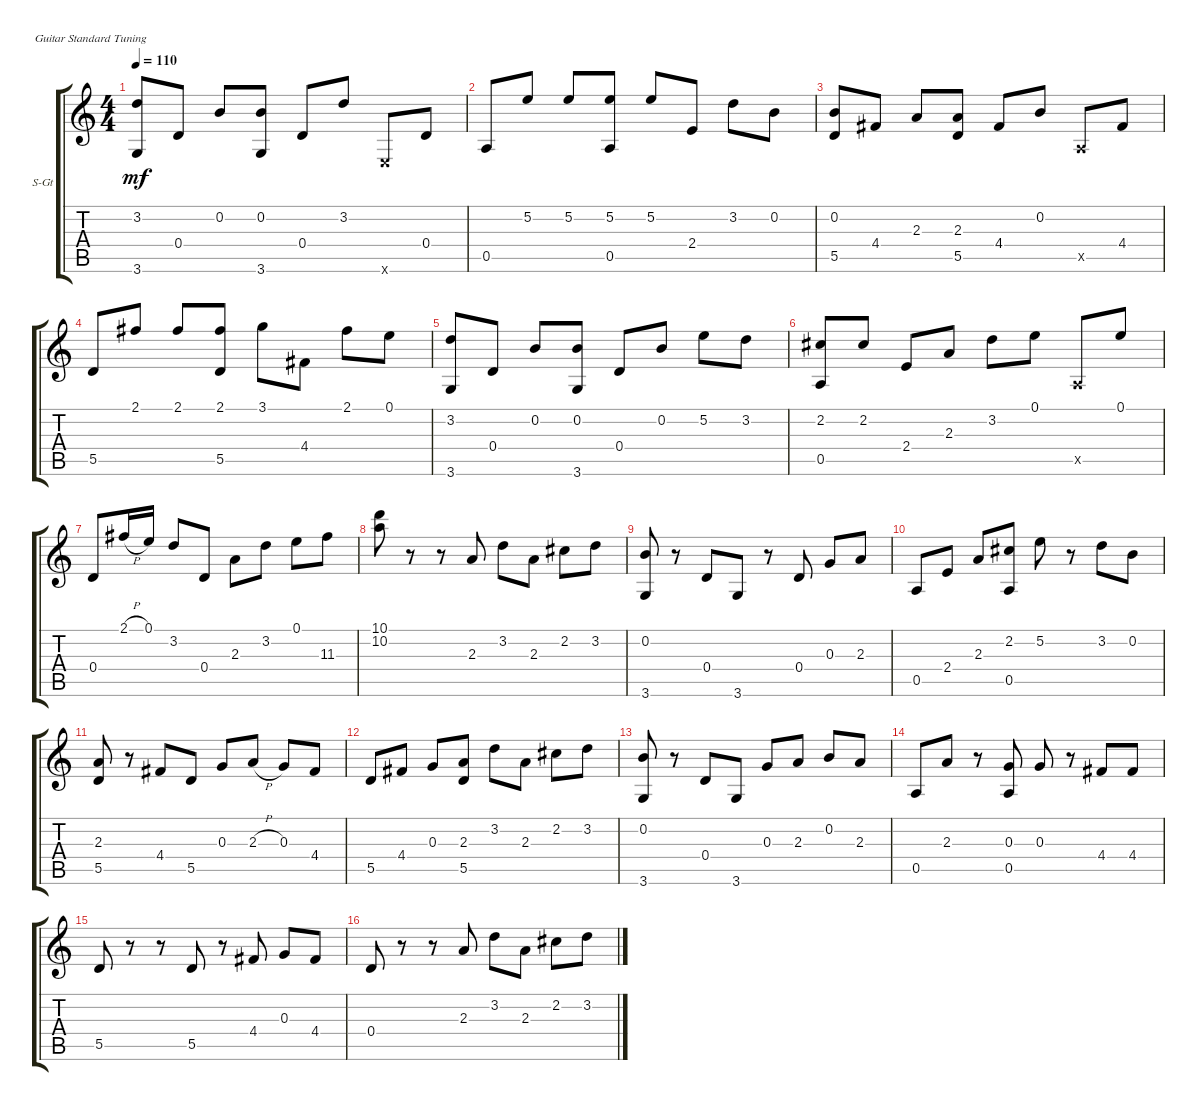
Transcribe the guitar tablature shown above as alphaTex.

\defaultSystemsLayout 4
\bracketExtendMode groupsimilarinstruments
\firstSystemTrackNameOrientation horizontal
\otherSystemsTrackNameOrientation horizontal
\track ("Steel Guitar" "S-Gt") {instrument acousticguitarsteel}
\staff {score tabs}
\tuning (E4 B3 G3 D3 A2 E2)
\ts (4 4)
\tempo 110
\clef g2
\ks c
(3.2 3.6).8{dy mf} 0.4.8 0.2.8 (0.2 3.6).8 0.4.8 3.2.8 0.6{x}.8 0.4.8 |
0.5.8 5.2.8 5.2.8 (5.2 0.5).8 5.2.8 2.4.8 3.2.8 0.2.8 |
(0.2 5.5).8 4.4.8 2.3.8 (2.3 5.5).8 4.4.8 0.2.8 0.5{x}.8 4.4.8 |
5.5.8 2.1.8 2.1.8 (2.1 5.5).8 3.1.8 4.4.8 2.1.8 0.1.8 |
(3.2 3.6).8 0.4.8 0.2.8 (0.2 3.6).8 0.4.8 0.2.8 5.2.8 3.2.8 |
(2.2 0.5).8 2.2.8 2.4.8 2.3.8 3.2.8 0.1.8 0.5{x}.8 0.1.8 |
0.4.8 2.1{h}.16 0.1.16 3.2.8 0.4.8 2.3.8 3.2.8 0.1.8 11.3.8 |
(10.1 10.2).8 r.8 r.8 2.3.8 3.2.8 2.3.8 2.2.8 3.2.8 |
(0.2 3.6).8 r.8 0.4.8 3.6.8 r.8 0.4.8 0.3.8 2.3.8 |
0.5.8 2.4.8 2.3.8 (0.5 2.2).8 5.2.8 r.8 3.2.8 0.2.8 |
(5.5 2.3).8 r.8 4.4.8 5.5.8 0.3.8 2.3{h}.8 0.3.8 4.4.8 |
5.5.8 4.4.8 0.3.8 (2.3 5.5).8 3.2.8 2.3.8 2.2.8 3.2.8 |
(0.2 3.6).8 r.8 0.4.8 3.6.8 0.3.8 2.3.8 0.2.8 2.3.8 |
0.5.8 2.3.8 r.8 (0.5 0.3).8 0.3.8 r.8 4.4.8 4.4.8 |
5.5.8 r.8 r.8 5.5.8 r.8 4.4.8 0.3.8 4.4.8 |
0.4.8 r.8 r.8 2.3.8 3.2.8 2.3.8 2.2.8 3.2.8
